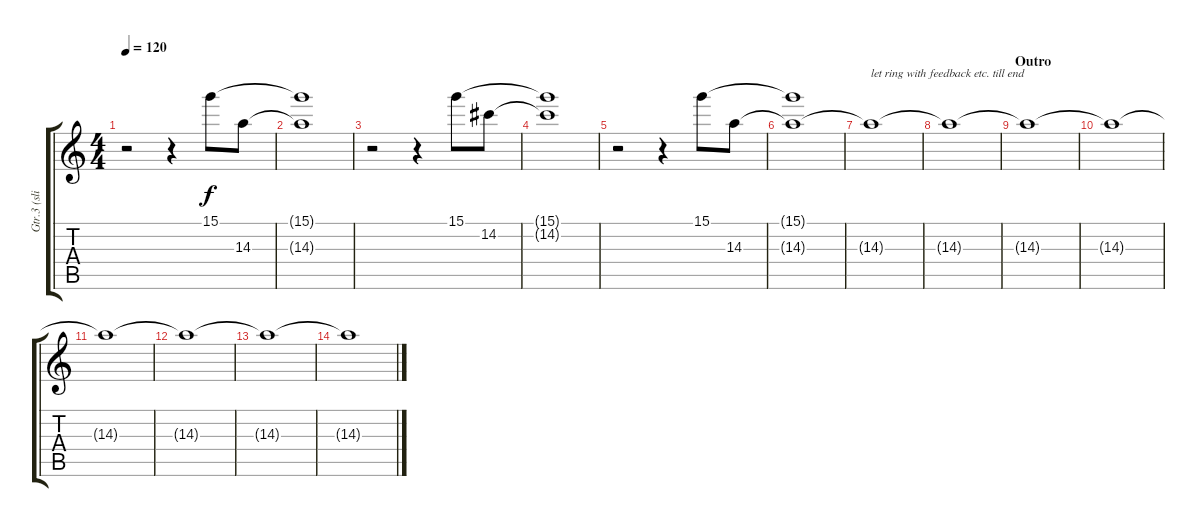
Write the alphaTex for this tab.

\track ("Gtr.3 (slight dist.)" "Gtr.3 (sli") {instrument overdrivenguitar}
\staff {score tabs}
\tuning (E4 B3 G3 D3 A2 E2) {hide}
\ts (4 4)
\tempo 120
\clef g2
\ks c
r.2{dy f} r.4 15.1.8 14.3.8 |
(15.1{t} 14.3{t}).1 |
r.2 r.4 15.1.8 14.2.8 |
(15.1{t} 14.2{t}).1 |
r.2 r.4 15.1.8 14.3.8 |
(15.1{t} 14.3{t}).1 |
14.3{t}.1{txt "let ring with feedback etc. till end"} |
14.3{t}.1 |
\section ("" "Outro")
14.3{t}.1 |
14.3{t}.1 |
14.3{t}.1 |
14.3{t}.1 |
14.3{t}.1 |
14.3{t}.1
